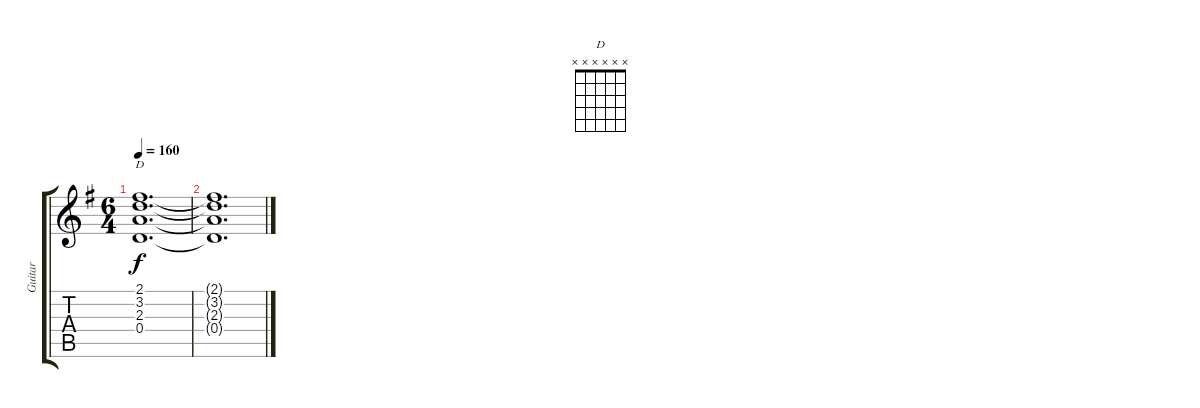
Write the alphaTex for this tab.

\track ("Guitar" "Guitar") {instrument electricguitarclean}
\staff {score tabs}
\tuning (E4 B3 G3 D3 A2 E2) {hide}
\chord ("D" x x x x x x)
\ts (6 4)
\tempo 160
\clef g2
\ks g
(2.1 3.2 2.3 0.4).1{d ch "D" dy f} |
(2.1{t} 3.2{t} 2.3{t} 0.4{t}).1{d}
